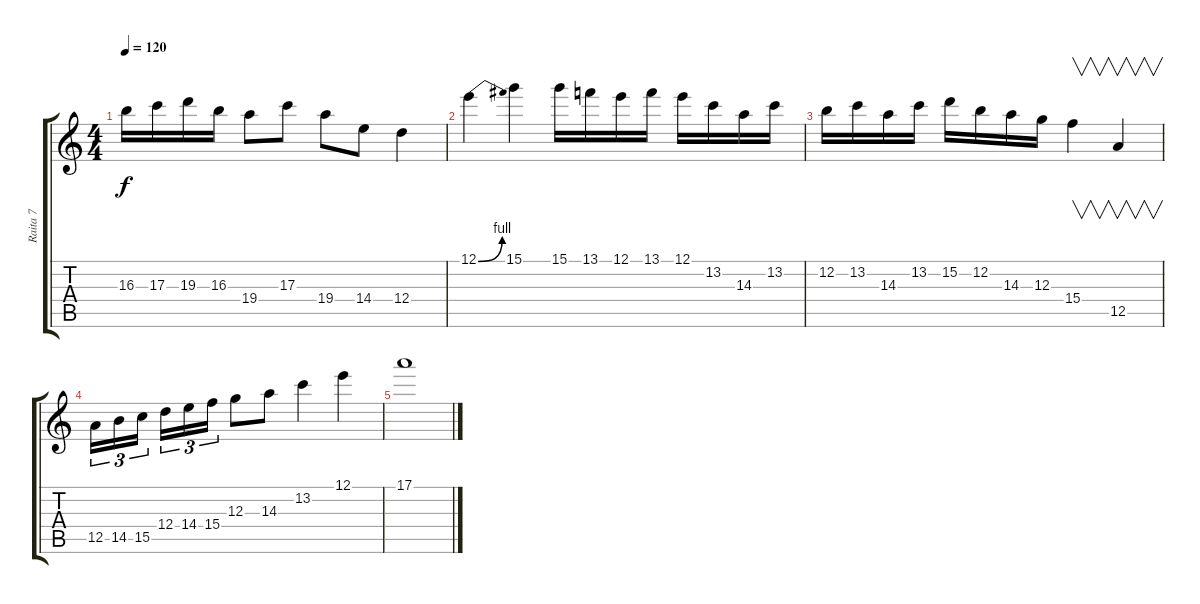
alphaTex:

\track ("Raita 7" "Raita 7") {instrument distortionguitar}
\staff {score tabs}
\tuning (E4 B3 G3 D3 A2 E2) {hide}
\ts (4 4)
\tempo 120
\clef g2
\ks c
16.3.16{dy f} 17.3.16 19.3.16 16.3.16 19.4.8 17.3.8 19.4.8 14.4.8 12.4.4 |
12.1{be (bend 0 0 60 4)}.4 15.1.4 15.1.16 13.1.16 12.1.16 13.1.16 12.1.16 13.2.16 14.3.16 13.2.16 |
12.2.16 13.2.16 14.3.16 13.2.16 15.2.16 12.2.16 14.3.16 12.3.16 15.4.4{v} 12.5.4{v} |
12.5.16{tu (3 2)} 14.5.16{tu (3 2)} 15.5.16{tu (3 2)} 12.4.16{tu (3 2)} 14.4.16{tu (3 2)} 15.4.16{tu (3 2)} 12.3.8 14.3.8 13.2.4 12.1.4 |
17.1.1
